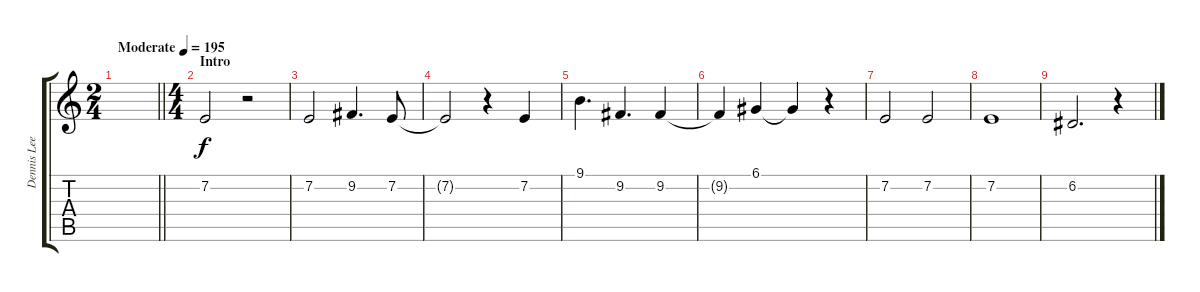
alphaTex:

\track ("Dennis Lee - Vocals" "Dennis Lee") {instrument altosax}
\staff {score tabs}
\tuning (D4 A3 F3 C3 G2 D2) {hide}
\ts (2 4)
\tempo (195 "Moderate")
\clef g2
\barLineRight lightlight
\ks c
|
\ts (4 4)
\section ("" "Intro")
7.2.2 r.2 |
7.2.2 9.2.4{d} 7.2.8 |
7.2{t}.2 r.4 7.2.4 |
9.1.4{d} 9.2.4{d} 9.2.4 |
9.2{t}.4 6.1.4 6.1{t}.4 r.4 |
7.2.2 7.2.2 |
7.2.1 |
6.2.2{d} r.4
